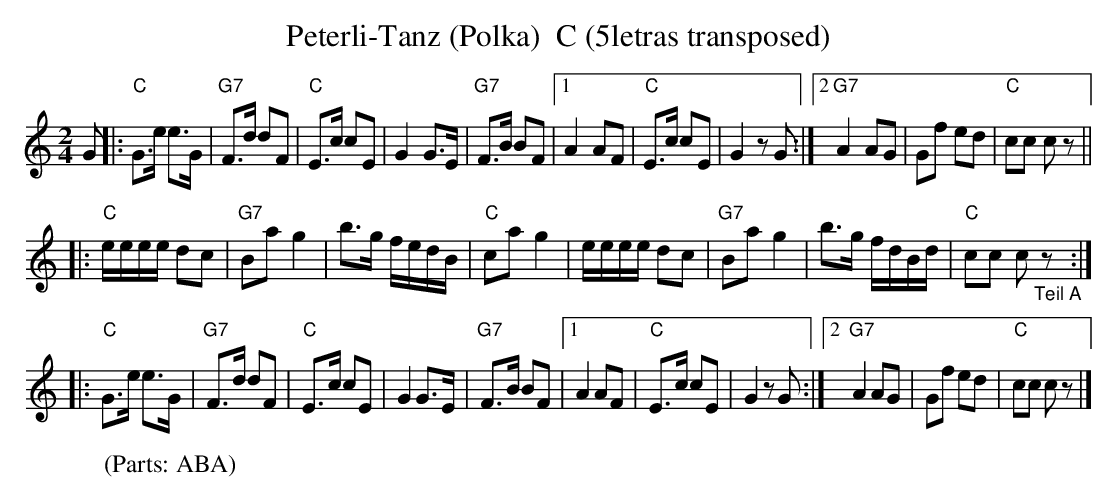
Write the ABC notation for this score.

X:1
T:Peterli-Tanz (Polka)  C (5letras transposed)
M:2/4
L:1/8
K:C transpose=3 %%MIDI gchordon
G |: "C"G>e e>G | "G7"F>d dF | "C"E>c cE | G2G>E | "G7"F>B BF |1 A2AF | "C"E>c cE | G2zG :|2 "G7"A2AG | Gf ed | "C"cc cz ||
[L:1/16] |: "C"eeee d2c2 | "G7"B2a2g4 | b3g fedB | "C"c2a2g4 | eeee d2c2 | "G7"B2a2g4 | b3g fdBd | "C"c2c2 c2"_Teil A"z2 :| [L:1/8]
|: "C"G>e e>G | "G7"F>d dF | "C"E>c cE | G2G>E | "G7"F>B BF |1 A2AF | "C"E>c cE | G2zG :|2 "G7"A2AG | Gf ed | "C"cc cz |]
W:(Parts: ABA)
